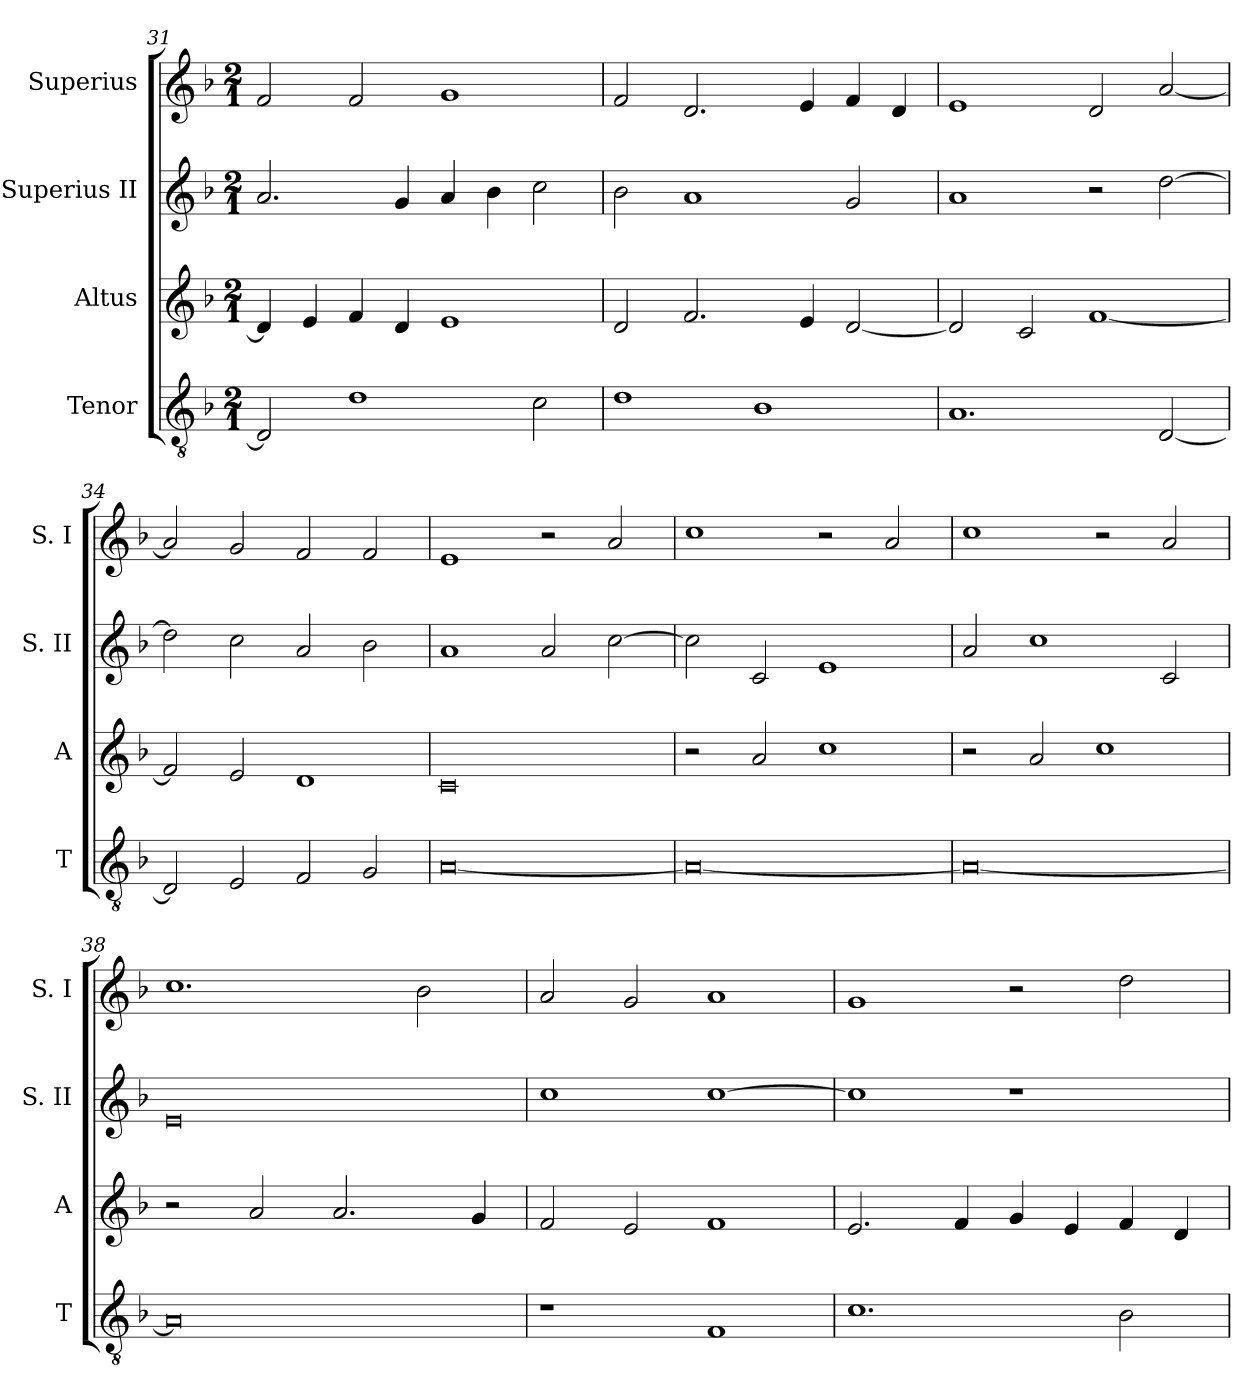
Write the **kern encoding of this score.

**kern	**kern	**kern	**kern
*part4	*part3	*part2	*part1
*staff4	*staff3	*staff2	*staff1
*I"Tenor	*I"Altus	*I"Superius II	*I"Superius
*I'T	*I'A	*I'S. II	*I'S. I
*clefGv2	*clefG2	*clefG2	*clefG2
*k[b-]	*k[b-]	*k[b-]	*k[b-]
*F:	*F:	*F:	*F:
*M2/1	*M2/1	*M2/1	*M2/1
=31	=31	=31	=31
2D]	4d]	2.a	2f
.	4e	.	.
1d	4f	.	2f
.	4d	4g	.
.	1e	4a	1g
.	.	4b-	.
2c	.	2cc	.
=32	=32	=32	=32
1d	2d	2b-	2f
.	2.f	1a	2.d
1B-	.	.	.
.	4e	.	4e
.	[2d	2g	4f
.	.	.	4d
=33	=33	=33	=33
1.A	2d]	1a	1e
.	2c	.	.
.	[1f	2r	2d
[2D	.	[2dd	[2a
=34	=34	=34	=34
2D]	2f]	2dd]	2a]
2E	2e	2cc	2g
2F	1d	2a	2f
2G	.	2b-	2f
=35	=35	=35	=35
[0A	0c	1a	1e
.	.	2a	2r
.	.	[2cc	2a
=36	=36	=36	=36
0A_	2r	2cc]	1cc
.	2a	2c	.
.	1cc	1e	2r
.	.	.	2a
=37	=37	=37	=37
0A_	2r	2a	1cc
.	2a	1cc	.
.	1cc	.	2r
.	.	2c	2a
=38	=38	=38	=38
0A]	2r	0e	1.cc
.	2a	.	.
.	2.a	.	.
.	.	.	2b-
.	4g	.	.
=39	=39	=39	=39
1r	2f	1cc	2a
.	2e	.	2g
1F	1f	[1cc	1a
=40	=40	=40	=40
1.c	2.e	1cc]	1g
.	4f	.	.
.	4g	1r	2r
.	4e	.	.
2B-	4f	.	2dd
.	4d	.	.
=	=	=	=
*-	*-	*-	*-
